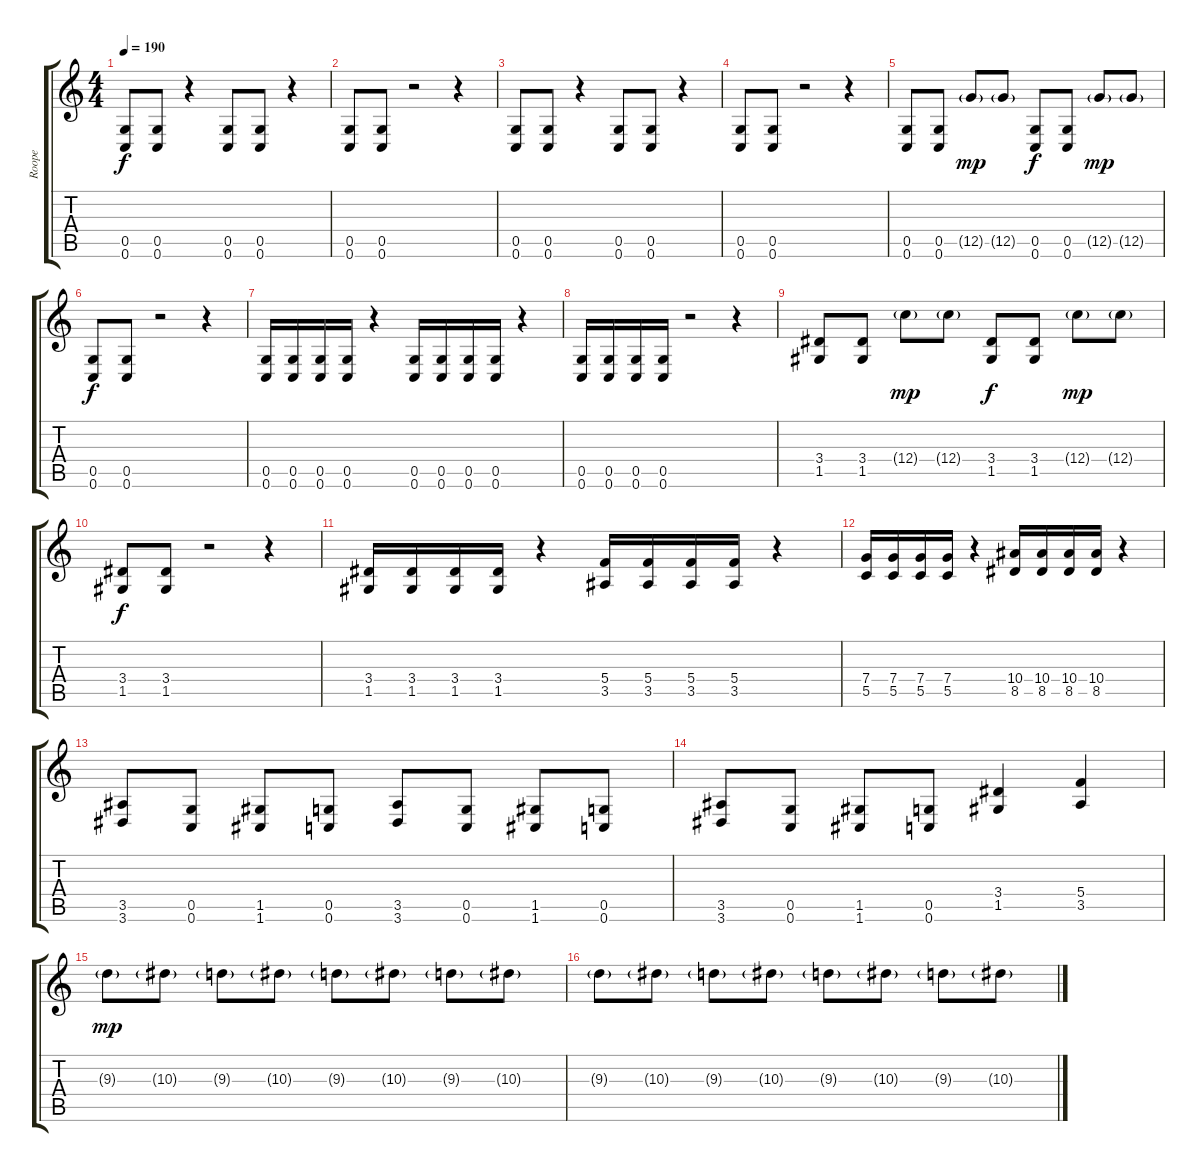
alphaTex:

\track ("Roope" "Roope") {instrument overdrivenguitar}
\staff {score tabs}
\tuning (D4 A3 F3 C3 G2 C2) {hide}
\ts (4 4)
\tempo 190
\clef g2
\ks c
(0.5 0.6).8{dy f} (0.5 0.6).8 r.4 (0.5 0.6).8 (0.5 0.6).8 r.4 |
(0.5 0.6).8 (0.5 0.6).8 r.2 r.4 |
(0.5 0.6).8 (0.5 0.6).8 r.4 (0.5 0.6).8 (0.5 0.6).8 r.4 |
(0.5 0.6).8 (0.5 0.6).8 r.2 r.4 |
(0.5 0.6).8 (0.5 0.6).8 12.5{g}.8{dy mp} 12.5{g}.8 (0.5 0.6).8{dy f} (0.5 0.6).8 12.5{g}.8{dy mp} 12.5{g}.8 |
(0.5 0.6).8{dy f} (0.5 0.6).8 r.2 r.4 |
(0.5 0.6).16 (0.5 0.6).16 (0.5 0.6).16 (0.5 0.6).16 r.4 (0.5 0.6).16 (0.5 0.6).16 (0.5 0.6).16 (0.5 0.6).16 r.4 |
(0.5 0.6).16 (0.5 0.6).16 (0.5 0.6).16 (0.5 0.6).16 r.2 r.4 |
(3.4 1.5).8 (3.4 1.5).8 12.4{g}.8{dy mp} 12.4{g}.8 (3.4 1.5).8{dy f} (3.4 1.5).8 12.4{g}.8{dy mp} 12.4{g}.8 |
(3.4 1.5).8{dy f} (3.4 1.5).8 r.2 r.4 |
(3.4 1.5).16 (3.4 1.5).16 (3.4 1.5).16 (3.4 1.5).16 r.4 (5.4 3.5).16 (5.4 3.5).16 (5.4 3.5).16 (5.4 3.5).16 r.4 |
(7.4 5.5).16 (7.4 5.5).16 (7.4 5.5).16 (7.4 5.5).16 r.4 (10.4 8.5).16 (10.4 8.5).16 (10.4 8.5).16 (10.4 8.5).16 r.4 |
(3.5 3.6).8 (0.5 0.6).8 (1.5 1.6).8 (0.5 0.6).8 (3.5 3.6).8 (0.5 0.6).8 (1.5 1.6).8 (0.5 0.6).8 |
(3.5 3.6).8 (0.5 0.6).8 (1.5 1.6).8 (0.5 0.6).8 (3.4 1.5).4 (5.4 3.5).4 |
9.3{g}.8{dy mp} 10.3{g}.8 9.3{g}.8 10.3{g}.8 9.3{g}.8 10.3{g}.8 9.3{g}.8 10.3{g}.8 |
9.3{g}.8 10.3{g}.8 9.3{g}.8 10.3{g}.8 9.3{g}.8 10.3{g}.8 9.3{g}.8 10.3{g}.8
